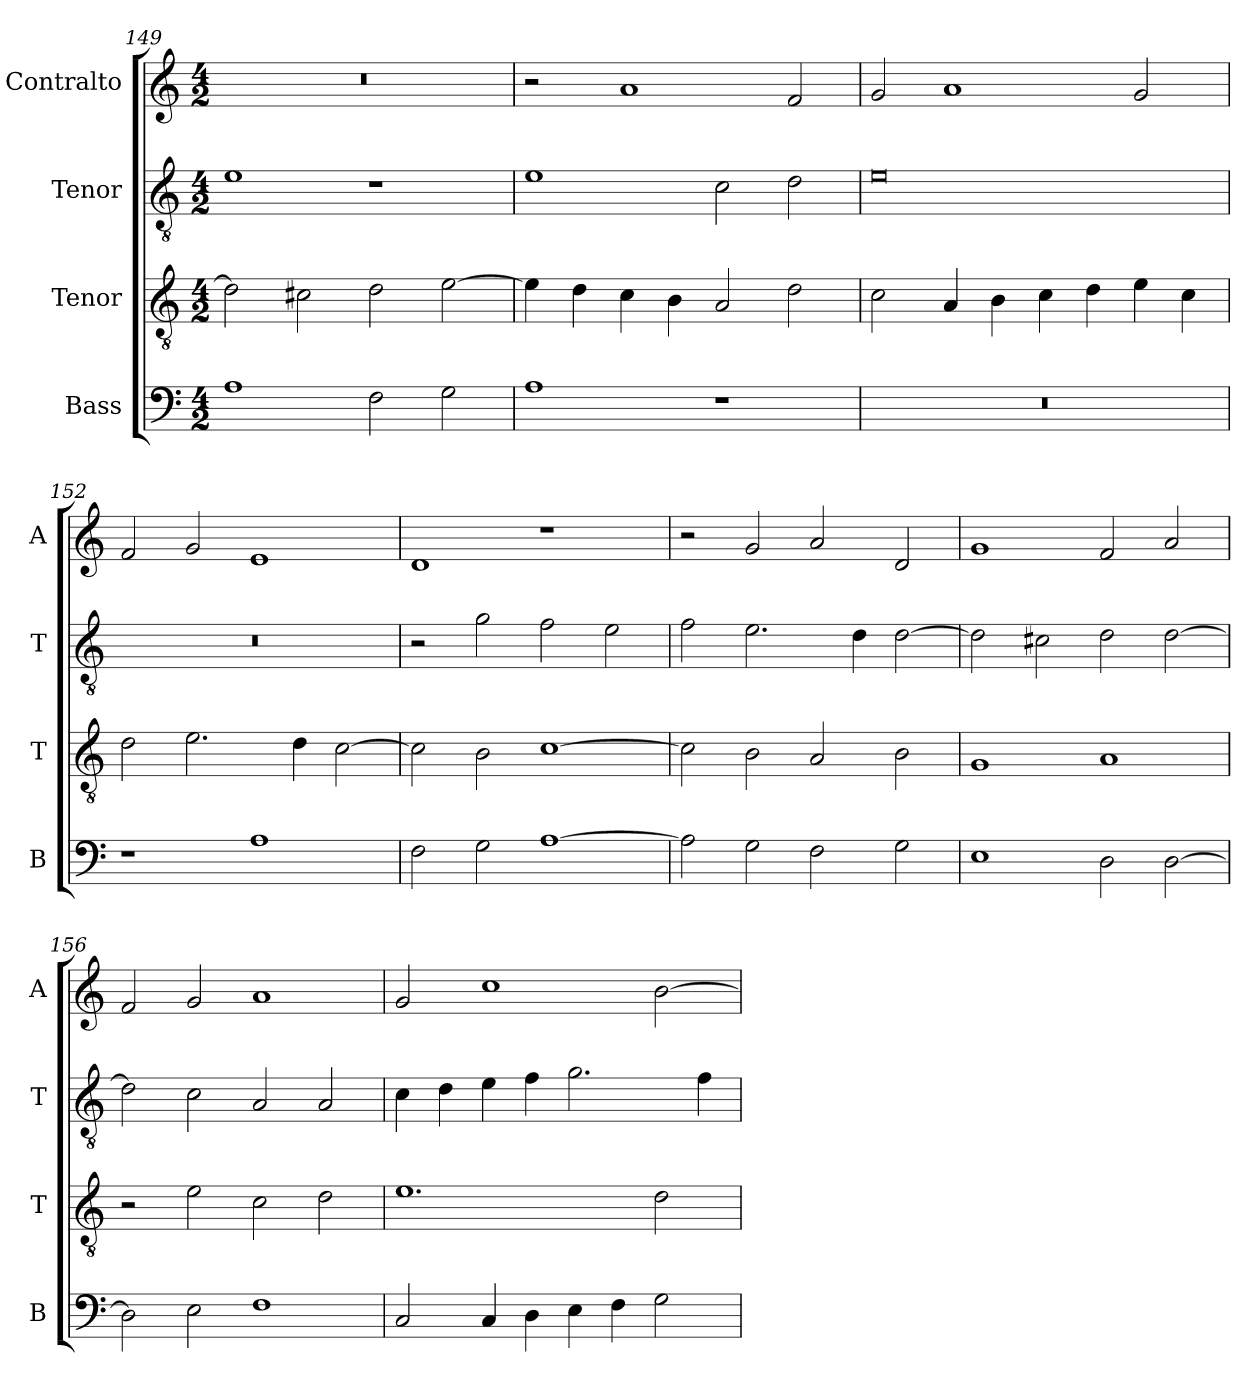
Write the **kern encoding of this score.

**kern	**kern	**kern	**kern
*part4	*part3	*part2	*part1
*staff4	*staff3	*staff2	*staff1
*I"Bass	*I"Tenor	*I"Tenor	*I"Contralto
*I'B	*I'T	*I'T	*I'A
*clefF4	*clefGv2	*clefGv2	*clefG2
*k[]	*k[]	*k[]	*k[]
*A:aeo	*A:aeo	*A:aeo	*A:aeo
*M4/2	*M4/2	*M4/2	*M4/2
=149	=149	=149	=149
1A	2d]	1e	0r
.	2c#X	.	.
2F	2d	1r	.
2G	[2e	.	.
=150	=150	=150	=150
1A	4e]	1e	2r
.	4d	.	.
.	4c	.	1a
.	4B	.	.
1r	2A	2c	.
.	2d	2d	2f
=151	=151	=151	=151
0r	2c	0e	2g
.	4A	.	1a
.	4B	.	.
.	4c	.	.
.	4d	.	.
.	4e	.	2g
.	4c	.	.
=152	=152	=152	=152
1r	2d	0r	2f
.	2.e	.	2g
1A	.	.	1e
.	4d	.	.
.	[2c	.	.
=153	=153	=153	=153
2F	2c]	2r	1d
2G	2B	2g	.
[1A	[1c	2f	1r
.	.	2e	.
=154	=154	=154	=154
2A]	2c]	2f	2r
2G	2B	2.e	2g
2F	2A	.	2a
.	.	4d	.
2G	2B	[2d	2d
=155	=155	=155	=155
1E	1G	2d]	1g
.	.	2c#X	.
2D	1A	2d	2f
[2D	.	[2d	2a
=156	=156	=156	=156
2D]	2r	2d]	2f
2E	2e	2c	2g
1F	2c	2A	1a
.	2d	2A	.
=157	=157	=157	=157
2C	1.e	4c	2g
.	.	4d	.
4C	.	4e	1cc
4D	.	4f	.
4E	.	2.g	.
4F	.	.	.
2G	2d	.	[2b
.	.	4f	.
=	=	=	=
*-	*-	*-	*-
